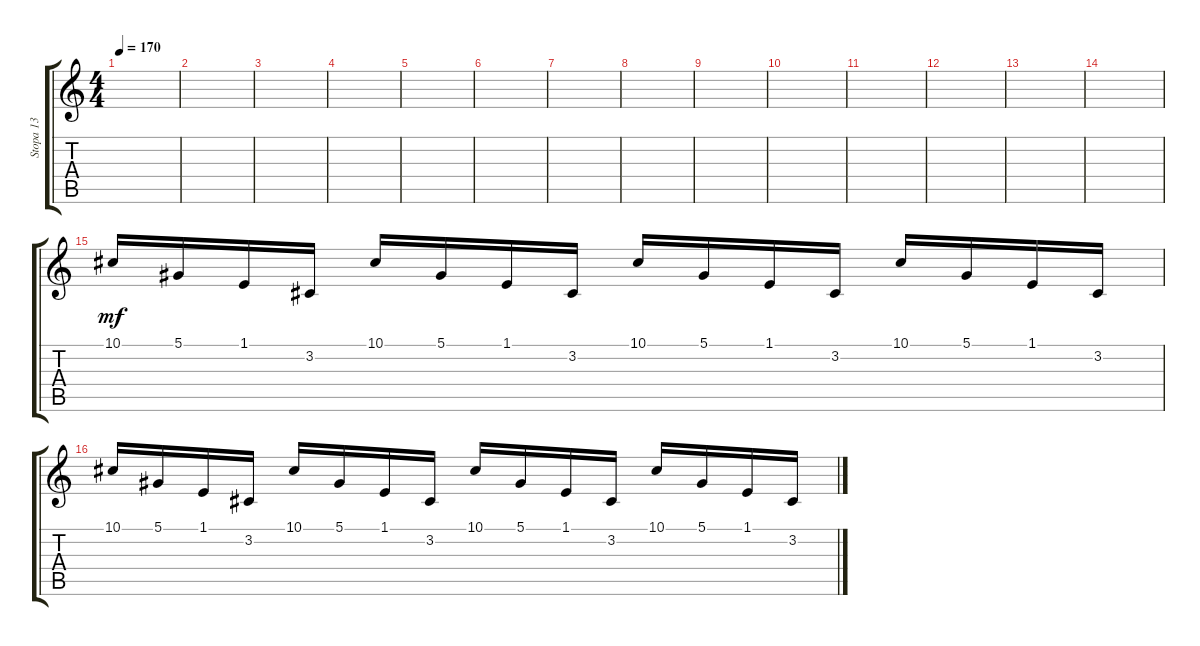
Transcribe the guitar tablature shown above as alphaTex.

\track ("Stopa 13" "Stopa 13") {instrument cello}
\staff {score tabs}
\tuning (Eb4 Bb3 Gb3 Db3 Ab2 Eb2) {hide}
\ts (4 4)
\tempo 170
\clef g2
\ks c
|
|
|
|
|
|
|
|
|
|
|
|
|
|
10.1.16{dy mf volume 7 balance 0} 5.1.16 1.1.16 3.2.16 10.1.16{balance 8} 5.1.16 1.1.16 3.2.16 10.1.16{balance 16} 5.1.16 1.1.16 3.2.16 10.1.16{balance 8} 5.1.16 1.1.16 3.2.16 |
10.1.16{volume 10 balance 0} 5.1.16 1.1.16 3.2.16 10.1.16{balance 8} 5.1.16 1.1.16 3.2.16 10.1.16{balance 16} 5.1.16 1.1.16 3.2.16 10.1.16{balance 8} 5.1.16 1.1.16 3.2.16
